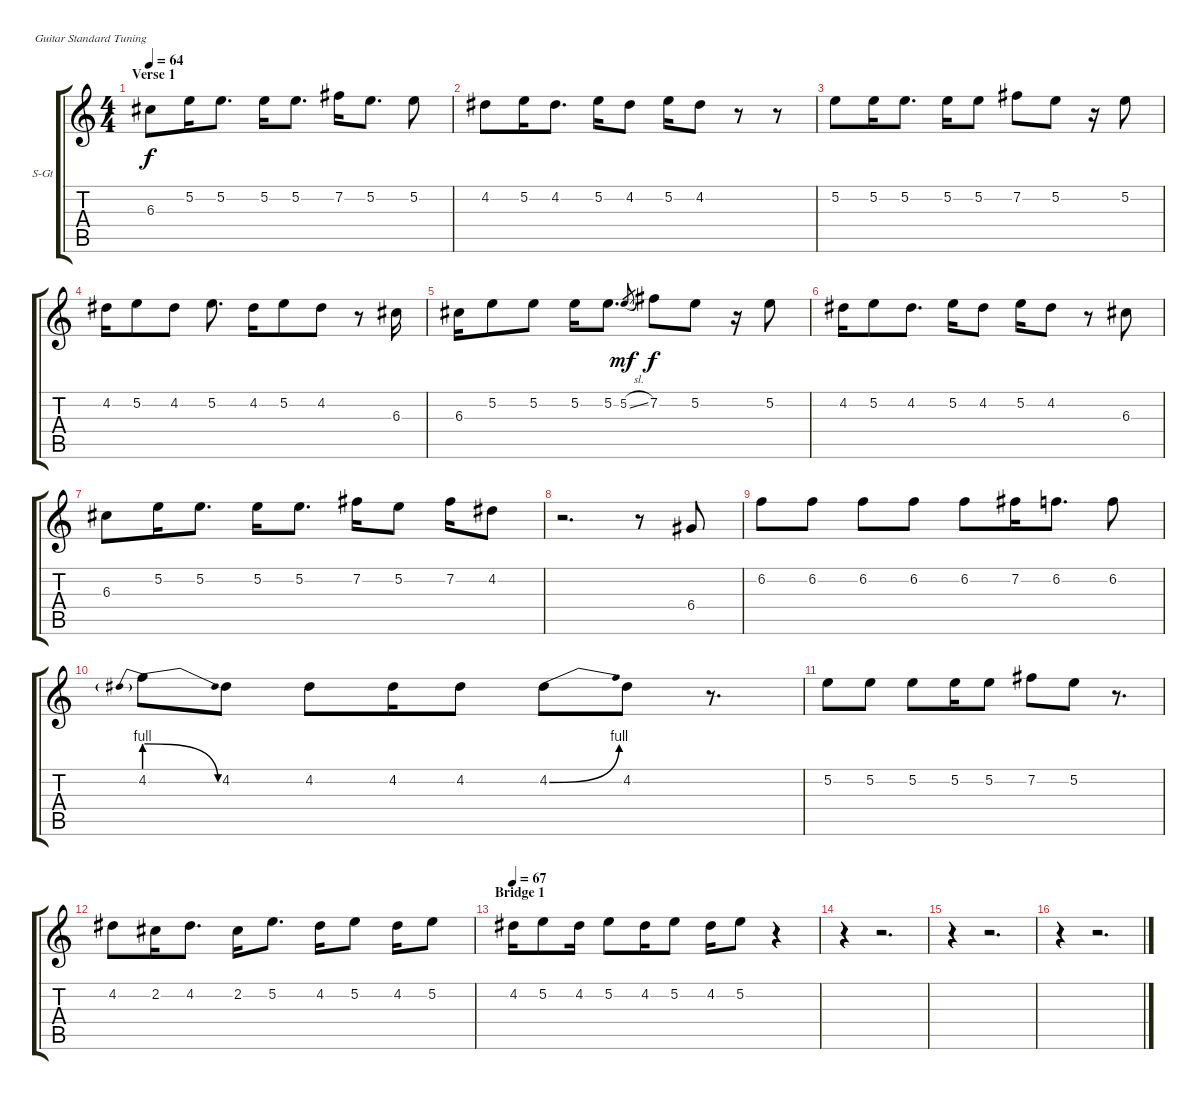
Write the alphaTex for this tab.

\bracketExtendMode groupsimilarinstruments
\firstSystemTrackNameOrientation horizontal
\otherSystemsTrackNameOrientation horizontal
\track ("Rick (vocal)" "S-Gt") {instrument choiraahs}
\staff {score tabs}
\tuning (E4 B3 G3 D3 A2 E2)
\displaytranspose 12
\ts (4 4)
\section ("" "Verse 1")
\tempo 64
\clef g2
\ks c
6.3.8{dy f} 5.2.16 5.2.8{d} 5.2.16 5.2.8{d} 7.2.16 5.2.8{d} 5.2.8 |
4.2.8 5.2.16 4.2.8{d} 5.2.16 4.2.8 5.2.16 4.2.8 r.8 r.8 |
5.2.8 5.2.16 5.2.8{d} 5.2.16 5.2.8 7.2.8 5.2.8 r.16 5.2.8 |
4.2.16 5.2.8 4.2.8 5.2.8{d} 4.2.16 5.2.8 4.2.8 r.8 6.3.16 |
6.3.16 5.2.8 5.2.8 5.2.16 5.2.8{d} 5.2{sl}.8{gr dy mf} 7.2.8{dy f} 5.2.8 r.16 5.2.8 |
4.2.16 5.2.8 4.2.8{d} 5.2.16 4.2.8 5.2.16 4.2.8 r.8 6.3.8 |
6.3.8 5.2.16 5.2.8{d} 5.2.16 5.2.8{d} 7.2.16 5.2.8 7.2.16 4.2.8 |
r.2{d} r.8 6.4.8 |
6.2.8 6.2.8 6.2.8 6.2.8 6.2.8 7.2.16 6.2.8{d} 6.2.8 |
4.2{be (prebendrelease 0 4 60 0)}.8 4.2.8 4.2.8 4.2.16 4.2.8 4.2{be (bend 0 0 60 4)}.8 4.2.8 r.8{d} |
5.2.8 5.2.8 5.2.8 5.2.16 5.2.8 7.2.8 5.2.8 r.8{d} |
4.2.8 2.2.16 4.2.8{d} 2.2.16 5.2.8{d} 4.2.16 5.2.8 4.2.16 5.2.8 |
\section ("" "Bridge 1")
\tempo 67
4.2.16 5.2.8 4.2.16 5.2.8 4.2.16 5.2.8 4.2.16 5.2.8 r.4 |
r.4 r.2{d} |
r.4 r.2{d} |
r.4 r.2{d}
